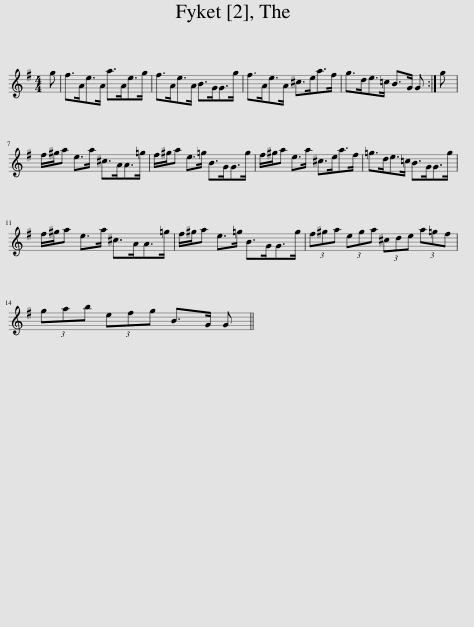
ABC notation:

X:1
L:1/8
M:4/4
I:linebreak $
K:G
V:1 treble
V:1
 g | f>Ae>A a>Ae>g | f>Ae>A B>GG>g | f>Ae>A ^c>ea>f | g>de>=c B>G G :| %5
 g |$ f/^g/a e>a ^c>AA>=g | f/^g/a e>=g B>GG>g | f/^g/a e>a ^c>ea>f | =g>de>=c B>GG>g |$ %10
 f/^g/a e>a ^c>AA>=g | f/^g/a e>=g B>GG>g | (3f^ga (3ega (3^cde (3a=gf |$ (3gab (3efg B>G G || %14
